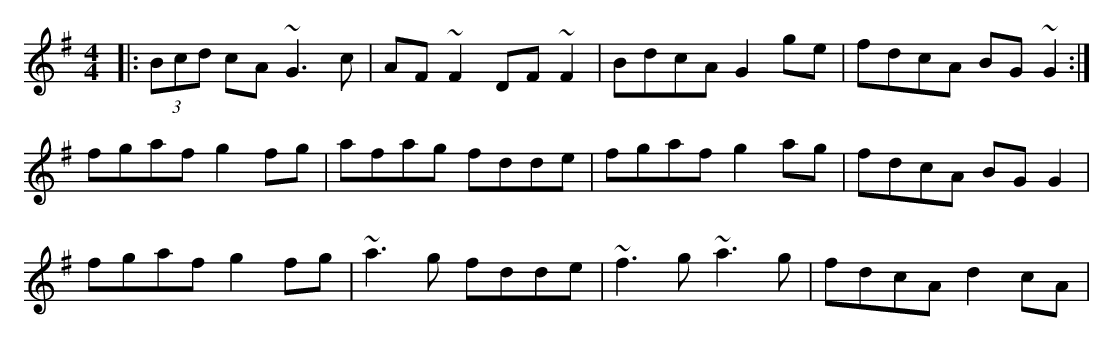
X:1
M:4/4
K:G
|:(3Bcd cA ~G3c|AF~F2 DF~F2|BdcA G2ge|fdcA BG~G2:|
fgaf g2fg|afag fdde|fgaf g2ag|fdcA BGG2|
fgaf g2fg|~a3g fdde|~f3g ~a3g|fdcA d2cA|
